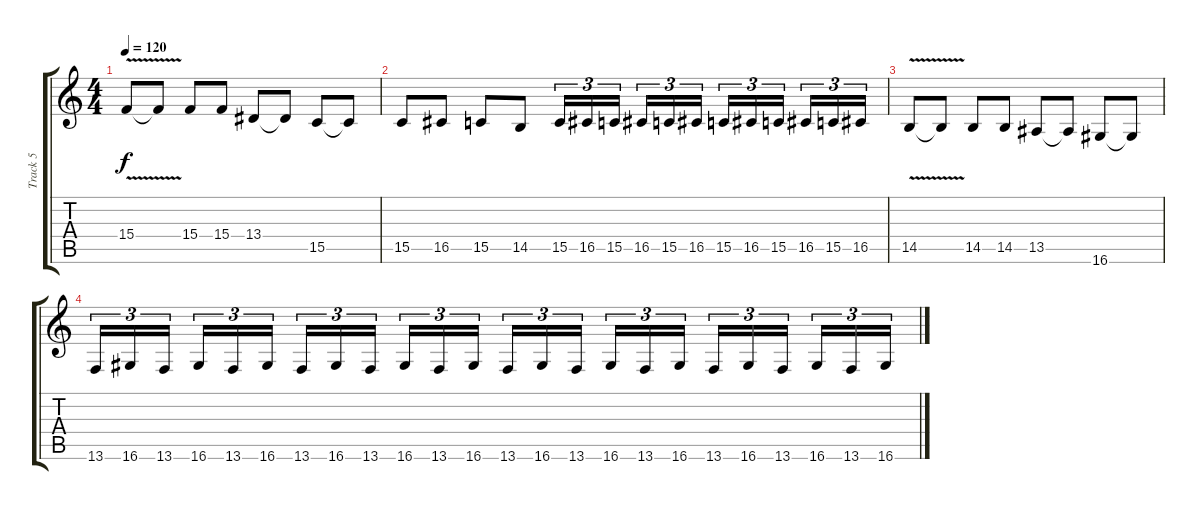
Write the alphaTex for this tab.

\track ("Track 5" "Track 5") {instrument vibraphone}
\staff {score tabs}
\tuning (E4 B3 G3 D3 A2 E2) {hide}
\ts (4 4)
\tempo 120
\clef g2
\ks c
15.4{v}.8{dy f} 15.4{t}.8 15.4.8 15.4.8 13.4.8 13.4{t}.8 15.5.8 15.5{t}.8 |
15.5.8 16.5.8 15.5.8 14.5.8 15.5.16{tu (3 2)} 16.5.16{tu (3 2)} 15.5.16{tu (3 2) beam splitsecondary} 16.5.16{tu (3 2)} 15.5.16{tu (3 2)} 16.5.16{tu (3 2)} 15.5.16{tu (3 2)} 16.5.16{tu (3 2)} 15.5.16{tu (3 2) beam splitsecondary} 16.5.16{tu (3 2)} 15.5.16{tu (3 2)} 16.5.16{tu (3 2)} |
14.5{v}.8 14.5{t}.8 14.5.8 14.5.8 13.5.8 13.5{t}.8 16.6.8 16.6{t}.8 |
13.6.16{tu (3 2)} 16.6.16{tu (3 2)} 13.6.16{tu (3 2) beam splitsecondary} 16.6.16{tu (3 2)} 13.6.16{tu (3 2)} 16.6.16{tu (3 2)} 13.6.16{tu (3 2)} 16.6.16{tu (3 2)} 13.6.16{tu (3 2) beam splitsecondary} 16.6.16{tu (3 2)} 13.6.16{tu (3 2)} 16.6.16{tu (3 2)} 13.6.16{tu (3 2)} 16.6.16{tu (3 2)} 13.6.16{tu (3 2) beam splitsecondary} 16.6.16{tu (3 2)} 13.6.16{tu (3 2)} 16.6.16{tu (3 2)} 13.6.16{tu (3 2)} 16.6.16{tu (3 2)} 13.6.16{tu (3 2) beam splitsecondary} 16.6.16{tu (3 2)} 13.6.16{tu (3 2)} 16.6.16{tu (3 2)}
